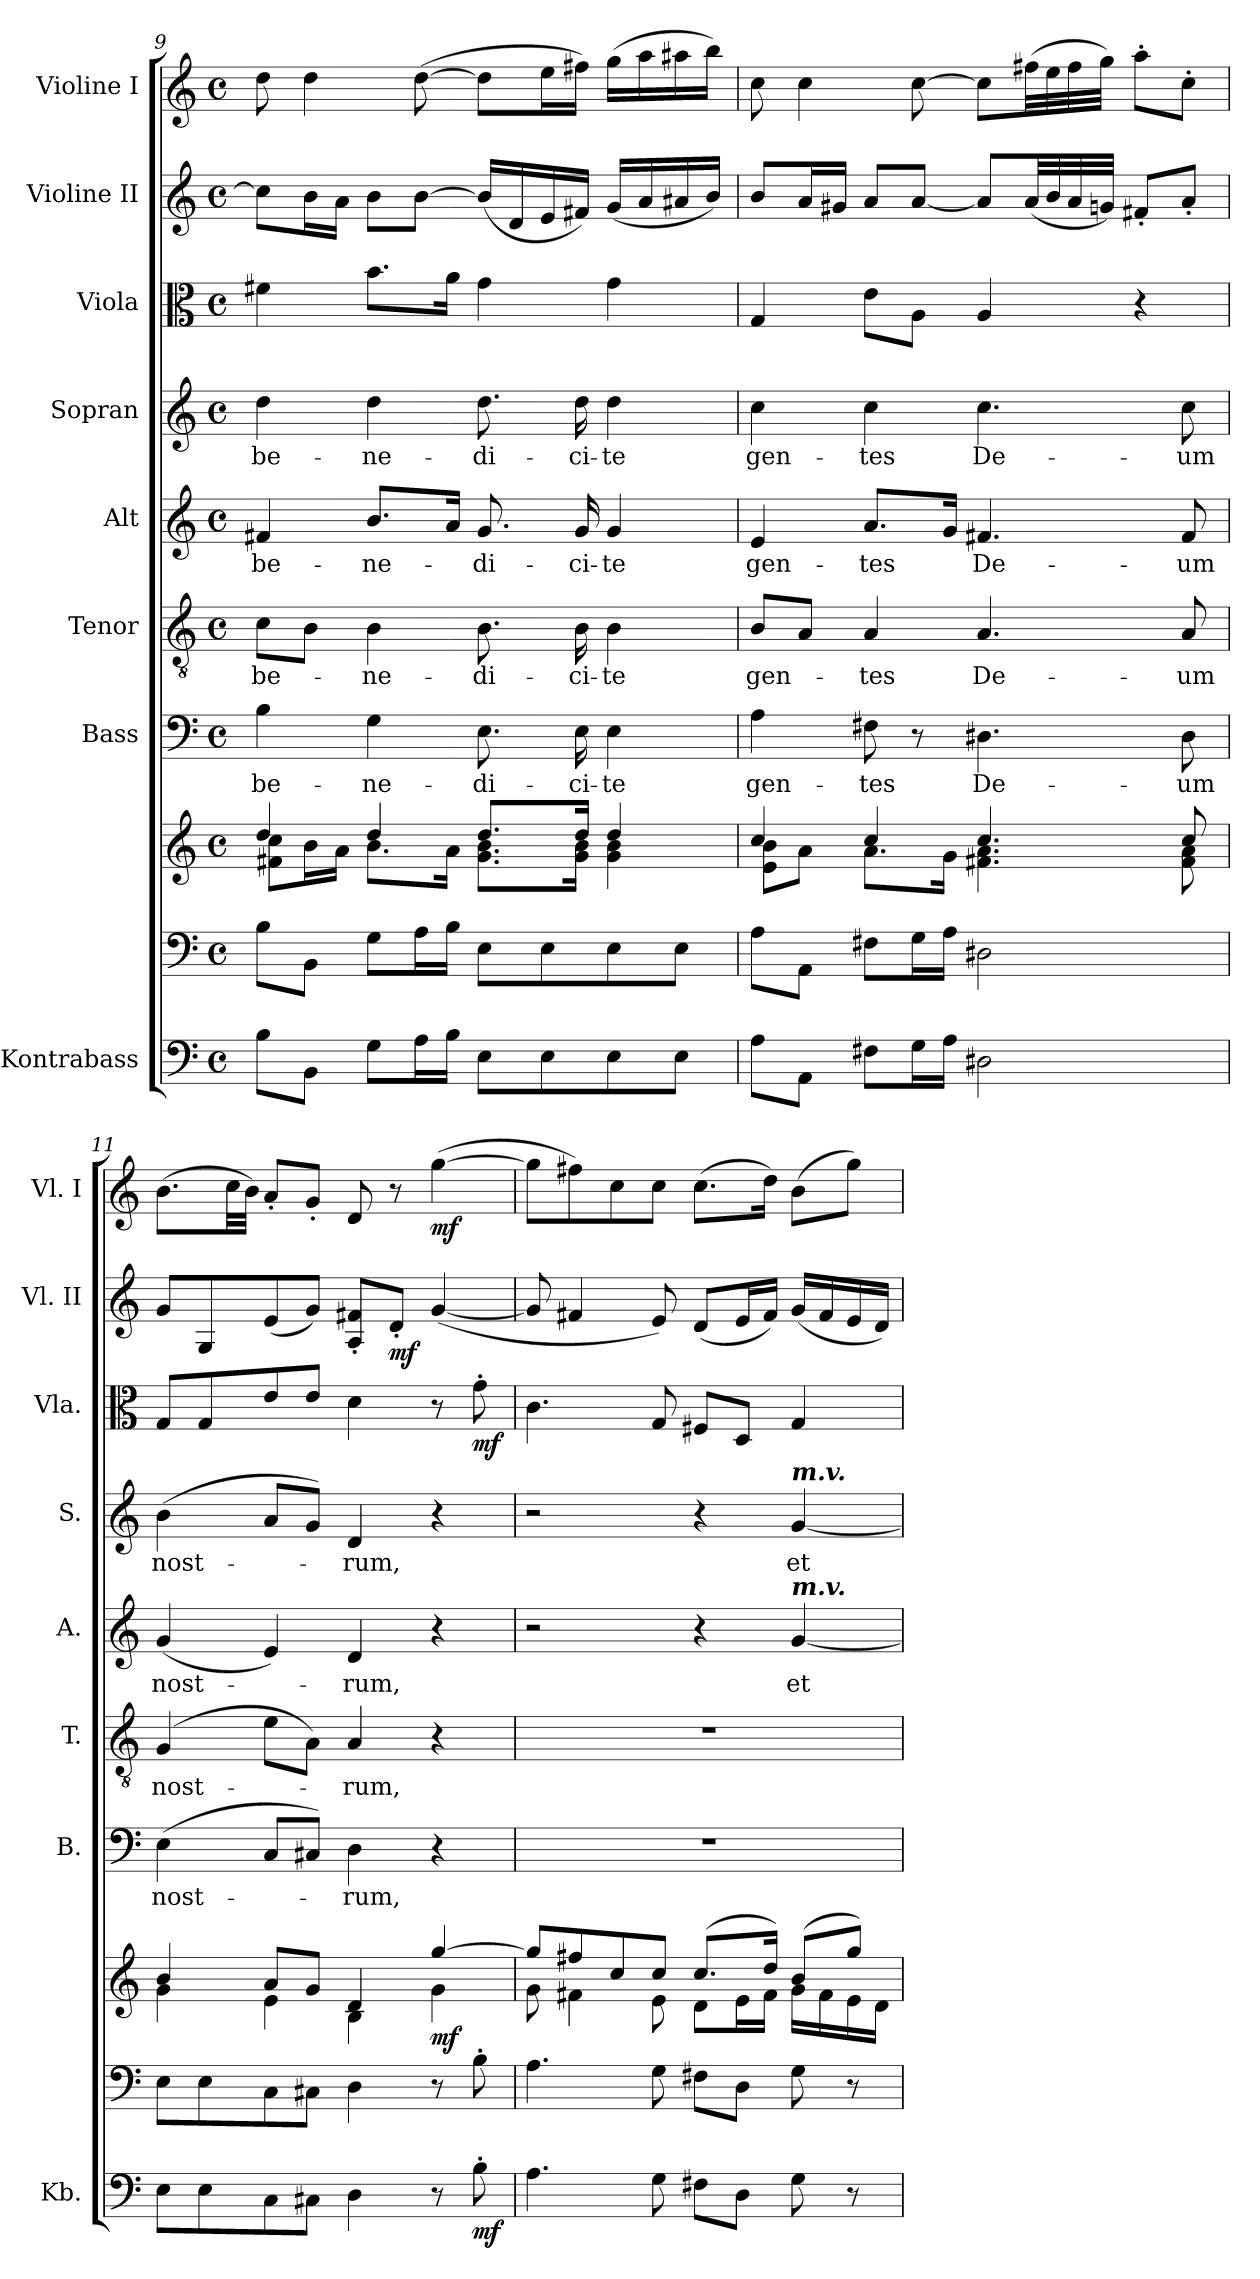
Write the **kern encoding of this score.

**kern	**dynam	**kern	**kern	**dynam	**kern	**text	**kern	**text	**kern	**text	**kern	**text	**kern	**dynam	**kern	**dynam	**kern	**dynam
*part9	*part9	*part8	*part8	*part8	*part7	*part7	*part6	*part6	*part5	*part5	*part4	*part4	*part3	*part3	*part2	*part2	*part1	*part1
*staff10	*staff10	*staff9	*staff8	*staff8/9	*staff7	*staff7	*staff6	*staff6	*staff5	*staff5	*staff4	*staff4	*staff3	*staff3	*staff2	*staff2	*staff1	*staff1
*I"Kontrabass	*	*	*	*	*I"Bass	*	*I"Tenor	*	*I"Alt	*	*I"Sopran	*	*I"Viola	*	*I"Violine II	*	*I"Violine I	*
*I'Kb.	*	*	*	*	*I'B.	*	*I'T.	*	*I'A.	*	*I'S.	*	*I'Vla.	*	*I'Vl. II	*	*I'Vl. I	*
*clefF4	*	*clefF4	*clefG2	*	*clefF4	*	*clefGv2	*	*clefG2	*	*clefG2	*	*clefC3	*	*clefG2	*	*clefG2	*
*ITrd7c12	*	*	*	*	*	*	*	*	*	*	*	*	*	*	*	*	*	*
*k[]	*	*k[]	*k[]	*	*k[]	*	*k[]	*	*k[]	*	*k[]	*	*k[]	*	*k[]	*	*k[]	*
*C:	*	*C:	*C:	*	*C:	*	*C:	*	*C:	*	*C:	*	*C:	*	*C:	*	*C:	*
*M4/4	*	*M4/4	*M4/4	*	*M4/4	*	*M4/4	*	*M4/4	*	*M4/4	*	*M4/4	*	*M4/4	*	*M4/4	*
*met(c)	*	*met(c)	*met(c)	*	*met(c)	*	*met(c)	*	*met(c)	*	*met(c)	*	*met(c)	*	*met(c)	*	*met(c)	*
=9	=9	=9	=9	=9	=9	=9	=9	=9	=9	=9	=9	=9	=9	=9	=9	=9	=9	=9
*	*	*	*^	*	*	*	*	*	*	*	*	*	*	*	*	*	*	*
!	!	!	!	!	!	!	!LO:LY:b	!	!LO:LY:b	!	!LO:LY:b	!	!LO:LY:b	!	!	!	!	!	!
8BB\L	.	8B\L	4dd/	8f#X\ 8cc\L	.	4B\	be-	8c\L	be-	4f#X/	be-	4dd\	be-	4f#X\	.	8cc\L]	.	8dd\	.
8BBB\J	.	8BB\J	.	16b\L	.	.	.	8B\J	.	.	.	.	.	.	.	16b\L	.	4dd\	.
.	.	.	.	16a\JJ	.	.	.	.	.	.	.	.	.	.	.	16a\JJ	.	.	.
!	!	!	!	!	!	!	!LO:LY:b	!	!LO:LY:b	!	!LO:LY:b	!	!LO:LY:b	!	!	!	!	!	!
8GG\L	.	8G\L	4dd/	8.b\L	.	4G\	-ne-	4B\	-ne-	8.b/L	-ne-	4dd\	-ne-	8.b\L	.	8b\L	.	.	.
16AA\L	.	16A\L	.	.	.	.	.	.	.	.	.	.	.	.	.	[8b\J	.	(>[8dd\	.
16BB\JJ	.	16B\JJ	.	16a\Jk	.	.	.	.	.	16a/Jk	.	.	.	16a\Jk	.	.	.	.	.
!	!	!	!	!	!	!	!LO:LY:b	!	!LO:LY:b	!	!LO:LY:b	!	!LO:LY:b	!	!	!	!	!	!
8EE\L	.	8E\L	8.dd/L	8.g\ 8.b\L	.	8.E\	-di-	8.B\	-di-	8.g/	-di-	8.dd\	-di-	4g\	.	(<16b/LL]	.	8dd\L]	.
.	.	.	.	.	.	.	.	.	.	.	.	.	.	.	.	16d/	.	.	.
8EE\	.	8E\	.	.	.	.	.	.	.	.	.	.	.	.	.	16e/	.	16ee\L	.
!	!	!	!	!	!	!	!LO:LY:b	!	!LO:LY:b	!	!LO:LY:b	!	!LO:LY:b	!	!	!	!	!	!
.	.	.	16dd/Jk	16g\ 16b\Jk	.	16E\	-ci-	16B\	-ci-	16g/	-ci-	16dd\	-ci-	.	.	16f#X/JJ)	.	16ff#X\JJ)	.
!	!	!	!	!	!	!	!LO:LY:b	!	!LO:LY:b	!	!LO:LY:b	!	!LO:LY:b	!	!	!	!	!	!
8EE\	.	8E\	4dd/	4g\ 4b\	.	4E\	-te	4B\	-te	4g/	-te	4dd\	-te	4g\	.	(<16g/LL	.	(>16gg\LL	.
.	.	.	.	.	.	.	.	.	.	.	.	.	.	.	.	16a/	.	16aa\	.
8EE\J	.	8E\J	.	.	.	.	.	.	.	.	.	.	.	.	.	16a#X/	.	16aa#X\	.
.	.	.	.	.	.	.	.	.	.	.	.	.	.	.	.	16b/JJ)	.	16bb\JJ)	.
=10	=10	=10	=10	=10	=10	=10	=10	=10	=10	=10	=10	=10	=10	=10	=10	=10	=10	=10	=10
!	!	!	!	!	!	!	!LO:LY:b	!	!LO:LY:b	!	!LO:LY:b	!	!LO:LY:b	!	!	!	!	!	!
8AA\L	.	8A\L	4cc/	8e\ 8b\L	.	4A\	gen-	8B/L	gen-	4e/	gen-	4cc\	gen-	4G/	.	8b/L	.	8cc\	.
8AAA\J	.	8AA\J	.	8a\J	.	.	.	8A/J	.	.	.	.	.	.	.	16a/L	.	4cc\	.
.	.	.	.	.	.	.	.	.	.	.	.	.	.	.	.	16g#X/JJ	.	.	.
!	!	!	!	!	!	!	!LO:LY:b	!	!LO:LY:b	!	!LO:LY:b	!	!LO:LY:b	!	!	!	!	!	!
8FF#X\L	.	8F#X\L	4cc/	8.a\L	.	8F#X\	-tes	4A/	-tes	8.a/L	-tes	4cc\	-tes	8e\L	.	8a/L	.	.	.
16GG\L	.	16G\L	.	.	.	8r	.	.	.	.	.	.	.	8A\J	.	[8a/J	.	[8cc\	.
16AA\JJ	.	16A\JJ	.	16g\Jk	.	.	.	.	.	16g/Jk	.	.	.	.	.	.	.	.	.
!	!	!	!	!	!	!	!LO:LY:b	!	!LO:LY:b	!	!LO:LY:b	!	!LO:LY:b	!	!	!	!	!	!
2DD#X\	.	2D#X\	4.cc/	4.f#X\ 4.a\	.	4.D#X\	De-	4.A/	De-	4.f#X/	De-	4.cc\	De-	4A/	.	8a/L]	.	8cc\L]	.
.	.	.	.	.	.	.	.	.	.	.	.	.	.	.	.	(<32a/LL	.	(>32ff#X\LL	.
.	.	.	.	.	.	.	.	.	.	.	.	.	.	.	.	32b/	.	32ee\	.
.	.	.	.	.	.	.	.	.	.	.	.	.	.	.	.	32a/	.	32ff#\	.
.	.	.	.	.	.	.	.	.	.	.	.	.	.	.	.	32gn/JJJ)	.	32gg\JJJ)	.
.	.	.	.	.	.	.	.	.	.	.	.	.	.	4r	.	8f#X'</L	.	8aa'>\L	.
!	!	!	!	!	!	!	!LO:LY:b	!	!LO:LY:b	!	!LO:LY:b	!	!LO:LY:b	!	!	!	!	!	!
.	.	.	8cc/	8f#\ 8a\	.	8D#\	-um	8A/	-um	8f#/	-um	8cc\	-um	.	.	8a'</J	.	8cc'>\J	.
!!LO:PB:g=z
=11	=11	=11	=11	=11	=11	=11	=11	=11	=11	=11	=11	=11	=11	=11	=11	=11	=11	=11	=11
!	!	!	!	!	!	!	!LO:LY:b	!	!LO:LY:b	!	!LO:LY:b	!	!LO:LY:b	!	!	!	!	!	!
8EE\L	.	8E\L	4b/	4g\	.	(>4E\	nost-	(4G/	nost-	(<4g/	nost-	(>4b\	nost-	8G/L	.	8g/L	.	(>8.b\L	.
8EE\	.	8E\	.	.	.	.	.	.	.	.	.	.	.	8G/	.	8G/	.	.	.
.	.	.	.	.	.	.	.	.	.	.	.	.	.	.	.	.	.	32cc\LL	.
.	.	.	.	.	.	.	.	.	.	.	.	.	.	.	.	.	.	32b\JJJ)	.
8CC\	.	8C\	8a/L	4e\	.	8C/L	.	8e\L	.	4e/)	.	8a/L	.	8e/	.	(<8e/	.	8a'</L	.
8CC#X\J	.	8C#X\J	8g/J	.	.	8C#X/J)	.	8A\J)	.	.	.	8g/J)	.	8e/J	.	8g/J)	.	8g'</J	.
!	!	!	!	!	!	!	!LO:LY:b	!	!LO:LY:b	!	!LO:LY:b	!	!LO:LY:b	!	!	!	!	!	!
4DD\	.	4D\	4d/	4B\	.	4D\	-rum,	4A/	-rum,	4d/	-rum,	4d/	-rum,	4d\	.	8A/'< 8f#X/'<L	.	8d/	.
!	!	!	!	!	!	!	!	!	!	!	!	!	!	!	!	!	!LO:DY:b	!	!
.	.	.	.	.	.	.	.	.	.	.	.	.	.	.	.	8d'</J	mf	8r	.
!	!	!	!	!	!LO:DY:b	!	!	!	!	!	!	!	!	!	!	!	!	!	!LO:DY:b
8r	.	8r	[>4gg/	4g\	mf	4r	.	4r	.	4r	.	4r	.	8r	.	(<[4g/	.	(>[4gg\	mf
!	!LO:DY:b	!	!	!	!	!	!	!	!	!	!	!	!	!	!LO:DY:b	!	!	!	!
8BB'>\	mf	8B'>\	.	.	.	.	.	.	.	.	.	.	.	8g'>\	mf	.	.	.	.
=12	=12	=12	=12	=12	=12	=12	=12	=12	=12	=12	=12	=12	=12	=12	=12	=12	=12	=12	=12
4.AA\	.	4.A\	8gg/L]	8g\	.	1r	.	1r	.	2r	.	2r	.	4.c\	.	8g/]	.	8gg\L]	.
.	.	.	8ff#X/	4f#X\	.	.	.	.	.	.	.	.	.	.	.	4f#X/	.	8ff#X\)	.
.	.	.	8cc/	.	.	.	.	.	.	.	.	.	.	.	.	.	.	8cc\	.
8GG\	.	8G\	8cc/J	8e\	.	.	.	.	.	.	.	.	.	8G/	.	8e/)	.	8cc\J	.
8FF#X\L	.	8F#X\L	(>8.cc/L	8d\L	.	.	.	.	.	4r	.	4r	.	8F#X/L	.	(<8d/L	.	(>8.cc\L	.
8DD\J	.	8D\J	.	16e\L	.	.	.	.	.	.	.	.	.	8D/J	.	16e/L	.	.	.
.	.	.	16dd/Jk)	16f#\JJ	.	.	.	.	.	.	.	.	.	.	.	16f#/JJ)	.	16dd\Jk)	.
!	!	!	!	!	!	!	!	!	!	!	!	!LO:TX:a:Bi:t=m.v.	!	!	!	!	!	!	!
!	!	!	!	!	!	!	!	!	!	!LO:TX:a:Bi:t=m.v.	!	!	!	!	!	!	!	!	!
!	!	!	!	!	!	!	!	!	!	!	!LO:LY:b	!	!LO:LY:b	!	!	!	!	!	!
8GG\	.	8G\	(>8b/L	16g\LL	.	.	.	.	.	[4g/	et	[4g/	et	4G/	.	(<16g/LL	.	(>8b\L	.
.	.	.	.	16f#\	.	.	.	.	.	.	.	.	.	.	.	16f#/	.	.	.
8r	.	8r	8gg/J)	16e\	.	.	.	.	.	.	.	.	.	.	.	16e/	.	8gg\J)	.
.	.	.	.	16d\JJ	.	.	.	.	.	.	.	.	.	.	.	16d/JJ)	.	.	.
*	*	*	*v	*v	*	*	*	*	*	*	*	*	*	*	*	*	*	*	*
=	=	=	=	=	=	=	=	=	=	=	=	=	=	=	=	=	=	=
*-	*-	*-	*-	*-	*-	*-	*-	*-	*-	*-	*-	*-	*-	*-	*-	*-	*-	*-
